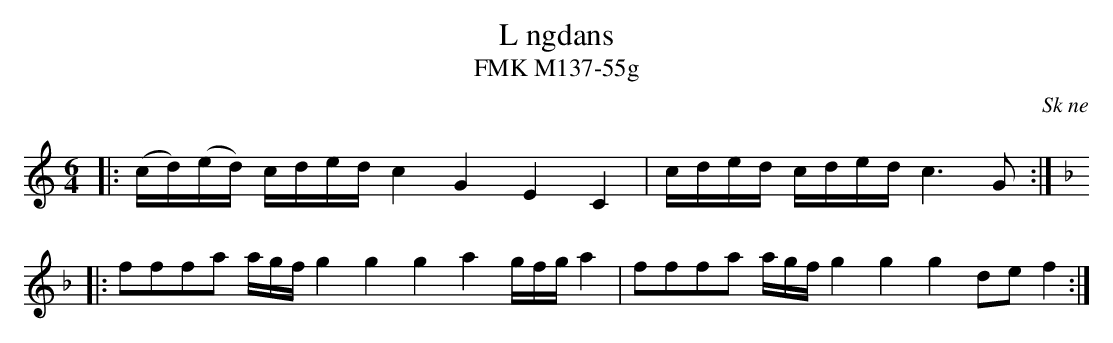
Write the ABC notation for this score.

X:1
T:L ngdans
T:FMK M137-55g
O:Sk ne
M:6/4
L:1/16
K:C
|: (cd)(ed) cded c4 G4 E4 C4 |cded cded c4>G4 :|
|:[K:F] f2f2f2a2 agf g4 g4 g4 a4 gfg a4 | f2f2f2a2 agf g4 g4 g4 d2e2 f4  :|
